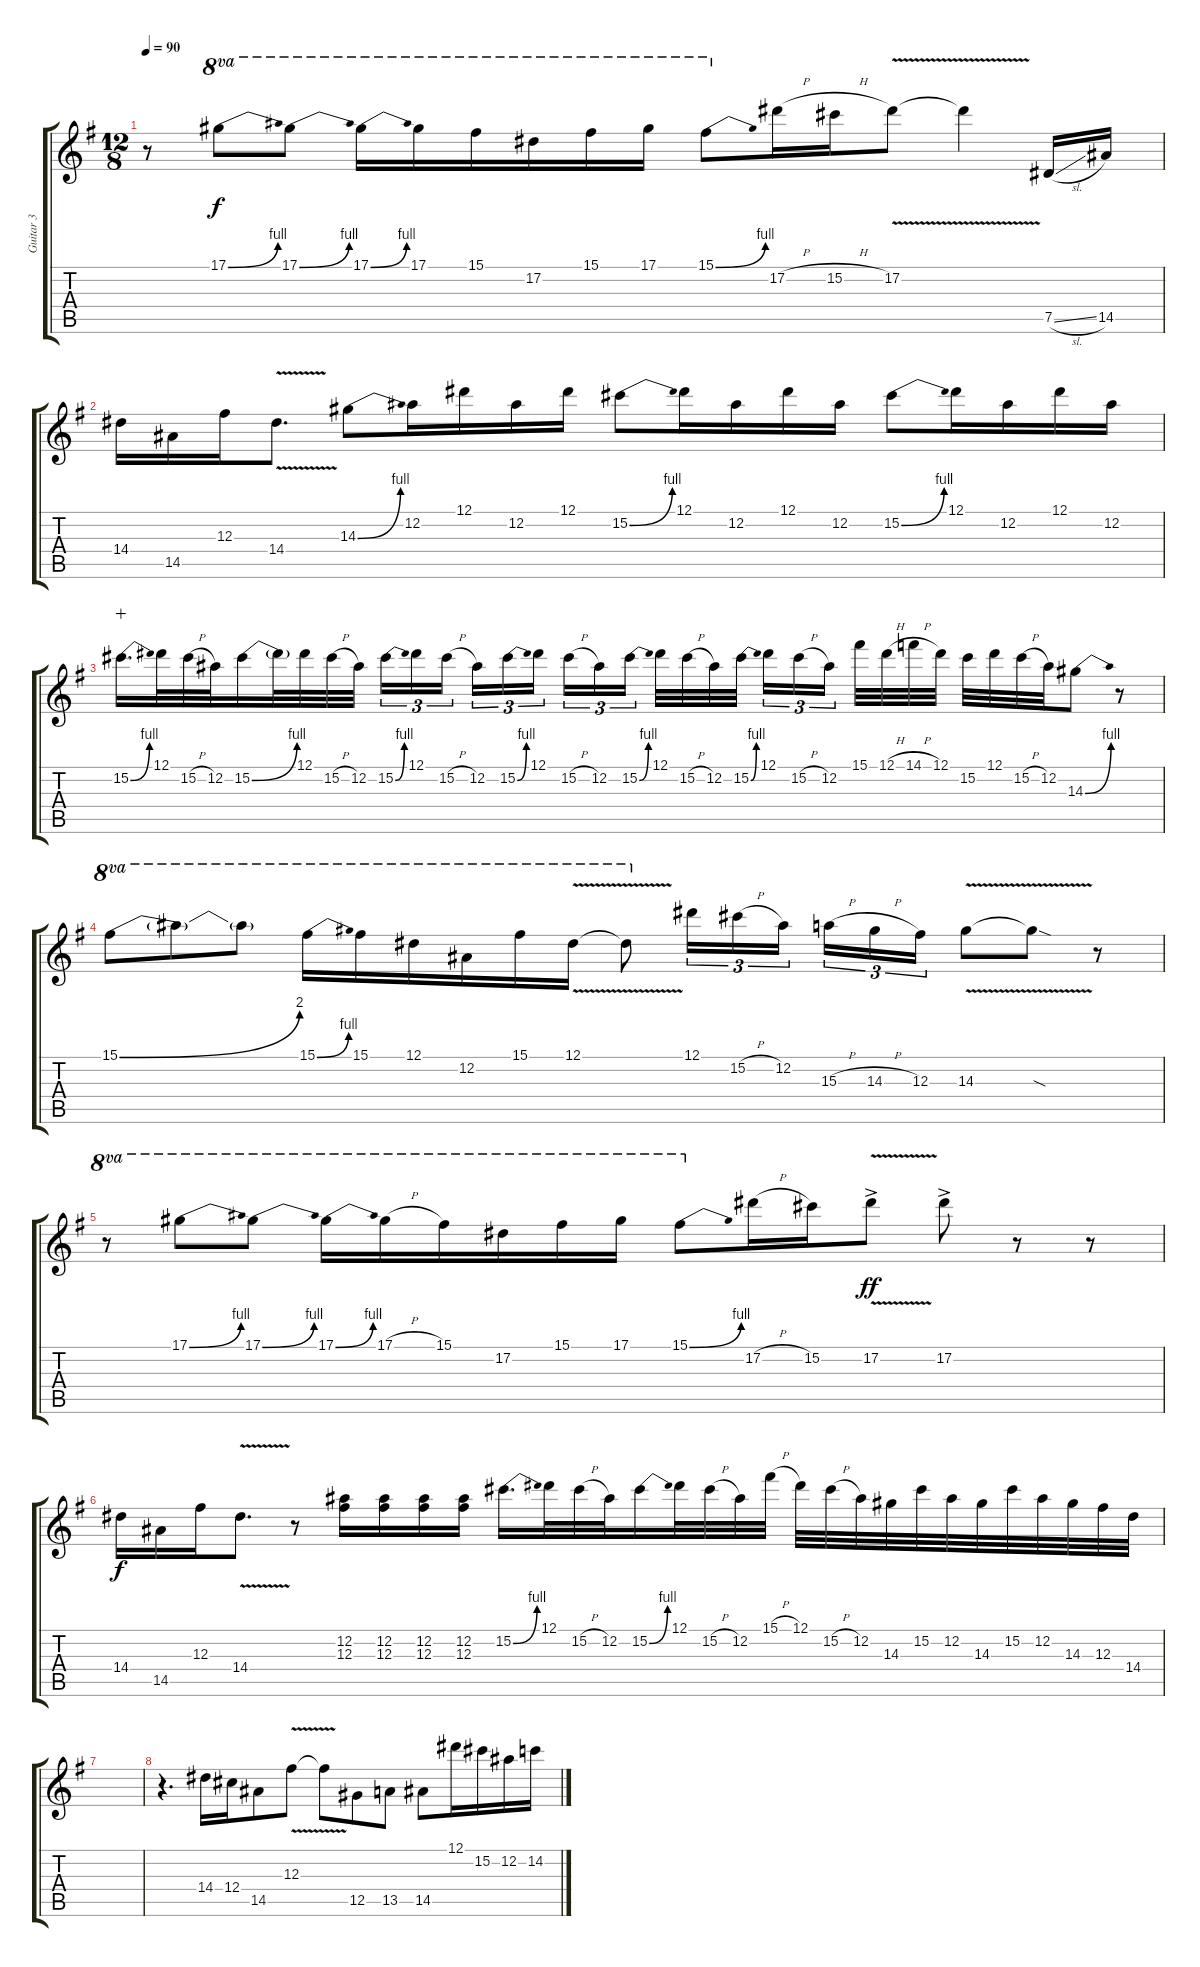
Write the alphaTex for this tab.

\track ("Guitar 3" "Guitar 3") {instrument distortionguitar}
\staff {score tabs}
\tuning (Eb4 Bb3 Gb3 Db3 Ab2 Eb2) {hide}
\ts (12 8)
\tempo 90
\clef g2
\ks g
r.8{dy f} 17.1{be (bend 0 0 60 4)}.8{ot 8va} 17.1{be (bend 0 0 60 4)}.8{ot 8va} 17.1{be (bend 0 0 60 4)}.16{ot 8va} 17.1.16{ot 8va} 15.1.16{ot 8va} 17.2.16{ot 8va} 15.1.16{ot 8va} 17.1.16{ot 8va} 15.1{be (bend 0 0 60 4)}.8{ot 8va} 17.2{h}.16 15.2{h}.16 17.2{v}.8 17.2{t}.4 7.5{sl}.16 14.5.16 |
14.4.16 14.5.16 12.3.16 14.4{v}.8{d} 14.3{be (bend 0 0 60 4)}.8 12.2.16 12.1.16 12.2.16 12.1.16 15.2{be (bend 0 0 60 4)}.8 12.1.16 12.2.16 12.1.16 12.2.16 15.2{be (bend 0 0 60 4)}.8 12.1.16 12.2.16 12.1.16 12.2.16 |
15.2{be (bend 0 0 60 4)}.16{d wahc} 12.1.32 15.2{h}.32 12.2.32 15.2{be (bend 0 0 60 4)}.16 15.2{t}.32 12.1.32 15.2{h}.32 12.2.32 15.2{be (bend 0 0 60 4)}.16{tu (3 2)} 12.1.16{tu (3 2)} 15.2{h}.16{tu (3 2) beam splitsecondary} 12.2.16{tu (3 2)} 15.2{be (bend 0 0 60 4)}.16{tu (3 2)} 12.1.16{tu (3 2) beam splitsecondary} 15.2{h}.16{tu (3 2)} 12.2.16{tu (3 2)} 15.2{be (bend 0 0 60 4)}.16{tu (3 2)} 12.1.32 15.2{h}.32 12.2.32 15.2{be (bend 0 0 60 4)}.32{beam splitsecondary} 12.1.16{tu (3 2)} 15.2{h}.16{tu (3 2)} 12.2.16{tu (3 2) beam splitsecondary} 15.1.32 12.1{h}.32 14.1{h}.32 12.1.32 15.2.32 12.1.32 15.2{h}.32 12.2.32 14.3{be (bend 0 0 60 4)}.8 r.8 |
15.1{be (bend 0 0 60 8)}.8{ot 8va} 15.1{t}.8{ot 8va} 15.1{t}.8{ot 8va} 15.1{be (bend 0 0 60 4)}.16{ot 8va} 15.1.16{ot 8va} 12.1.16{ot 8va} 12.2.16{ot 8va} 15.1.16{ot 8va} 12.1{v}.16{ot 8va} 12.1{t}.8{ot 8va} 12.1.16{tu (3 2)} 15.2{h}.16{tu (3 2)} 12.2.16{tu (3 2) beam splitsecondary} 15.3{h}.16{tu (3 2)} 14.3{h}.16{tu (3 2)} 12.3.16{tu (3 2)} 14.3{v}.8 14.3{sod t}.8 r.8 |
r.8{ot 8va} 17.1{be (bend 0 0 60 4)}.8{ot 8va} 17.1{be (bend 0 0 60 4)}.8{ot 8va} 17.1{be (bend 0 0 60 4)}.16{ot 8va} 17.1{h}.16{ot 8va} 15.1.16{ot 8va} 17.2.16{ot 8va} 15.1.16{ot 8va} 17.1.16{ot 8va} 15.1{be (bend 0 0 60 4)}.8{ot 8va} 17.2{h}.16 15.2.16 17.2{v ac}.8{dy ff} 17.2{ac}.8 r.8 r.8 |
14.4.16{dy f} 14.5.16 12.3.16 14.4{v}.8{d} r.8 (12.2 12.3).16 (12.2 12.3).16 (12.2 12.3).16 (12.2 12.3).16 15.2{be (bend 0 0 60 4)}.16{d} 12.1.32 15.2{h}.32 12.2.32 15.2{be (bend 0 0 60 4)}.16 12.1.32 15.2{h}.32 12.2.32 15.1{h}.32 12.1.32 15.2{h}.32 12.2.32 14.3.32 15.2.32 12.2.32 14.3.32 15.2.32 12.2.32 14.3.32 12.3.32 14.4.32 |
|
r.4{d} 14.4.16 12.4.16 14.5.8 12.3{v}.8 12.3{t}.8 12.5.8 13.5.8 14.5.8 12.1.16 15.2.16 12.2.16 14.2.16
